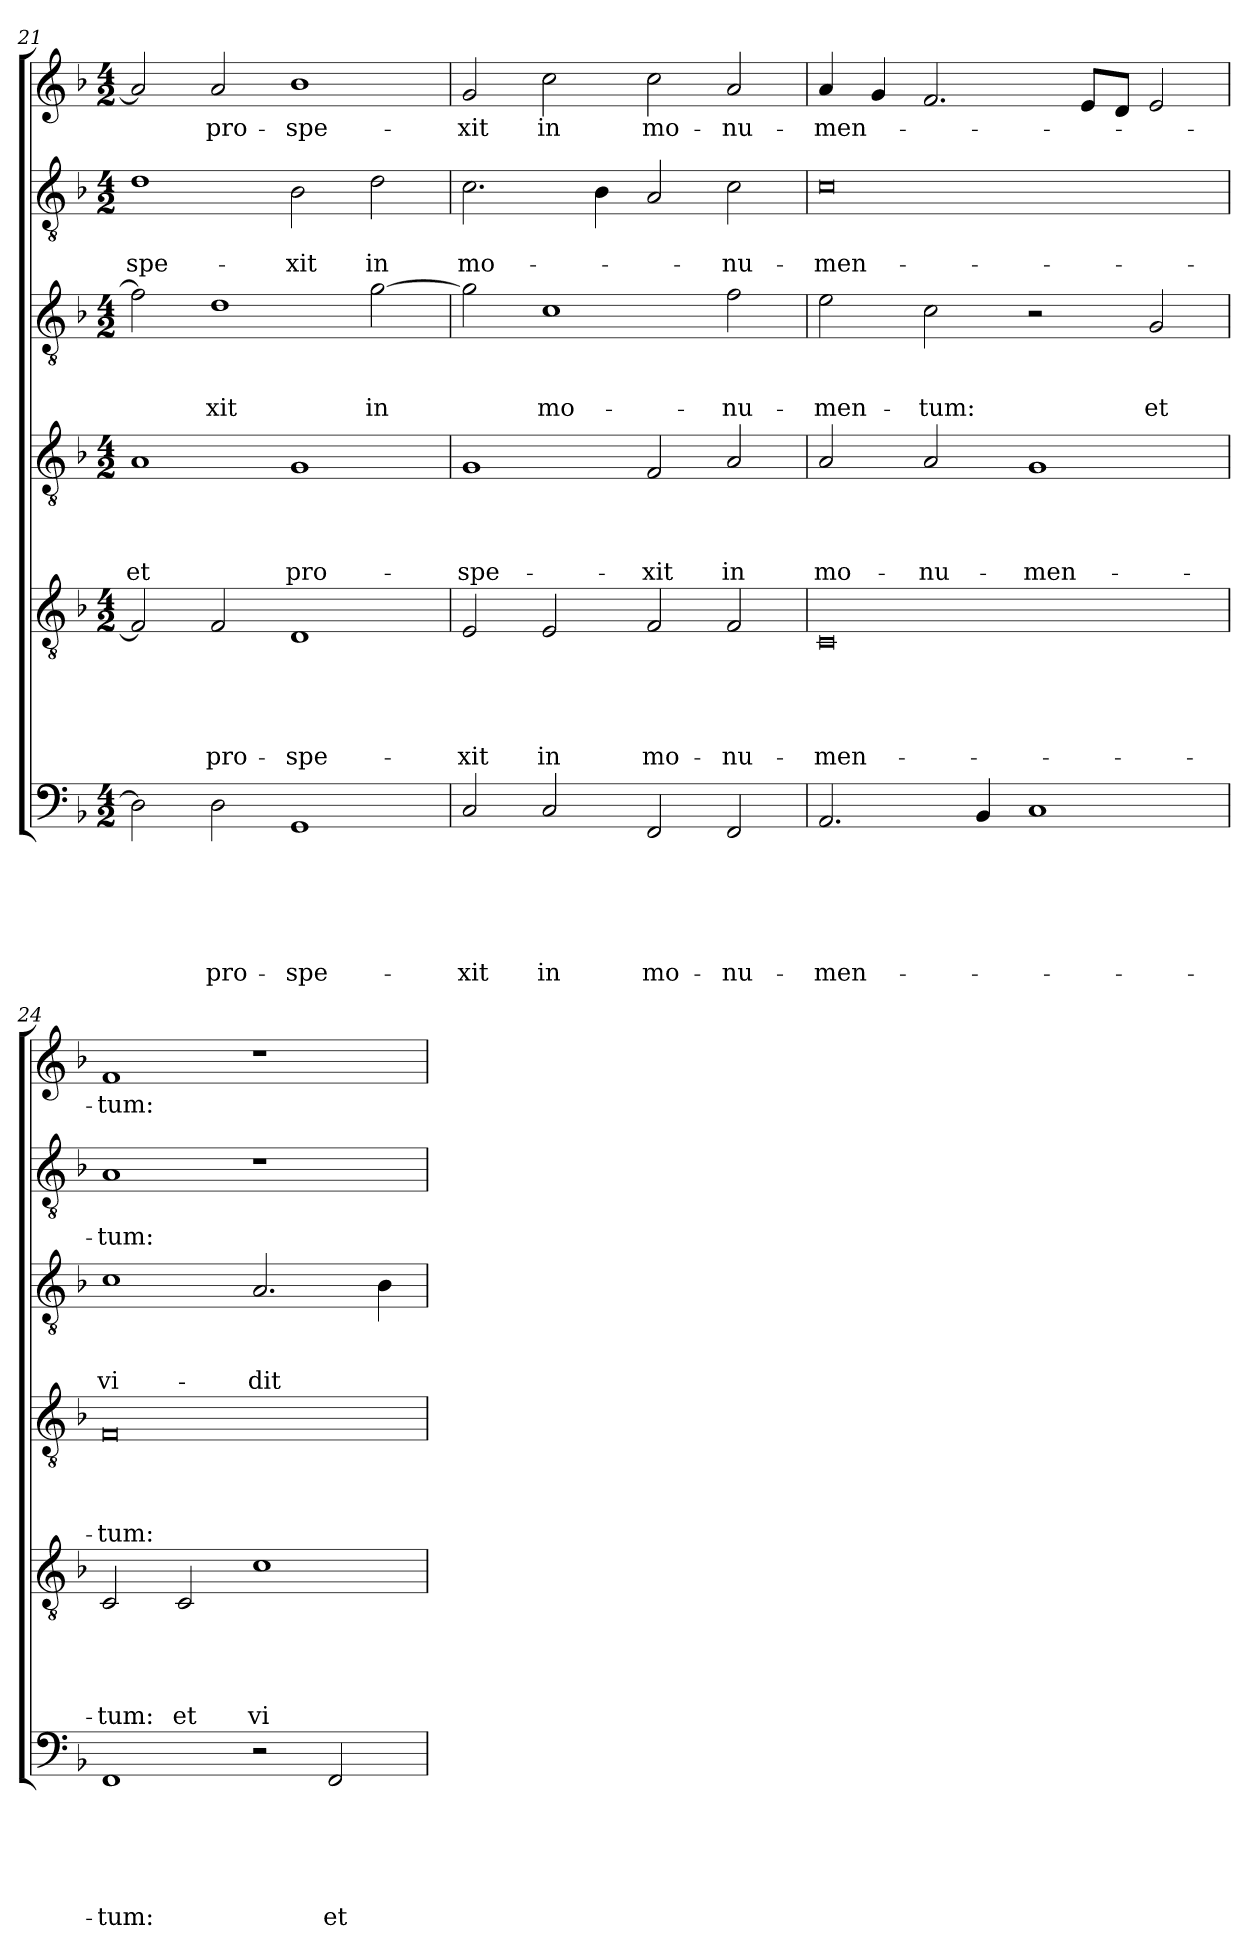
**kern	**text	**text	**text	**text	**text	**text	**kern	**text	**text	**text	**text	**text	**kern	**text	**text	**text	**text	**kern	**text	**text	**text	**kern	**text	**text	**kern	**text
*part6	*part6	*part6	*part6	*part6	*part6	*part6	*part5	*part5	*part5	*part5	*part5	*part5	*part4	*part4	*part4	*part4	*part4	*part3	*part3	*part3	*part3	*part2	*part2	*part2	*part1	*part1
*staff6	*staff6	*staff6	*staff6	*staff6	*staff6	*staff6	*staff5	*staff5	*staff5	*staff5	*staff5	*staff5	*staff4	*staff4	*staff4	*staff4	*staff4	*staff3	*staff3	*staff3	*staff3	*staff2	*staff2	*staff2	*staff1	*staff1
*clefF4	*	*	*	*	*	*	*clefGv2	*	*	*	*	*	*clefGv2	*	*	*	*	*clefGv2	*	*	*	*clefGv2	*	*	*clefG2	*
*k[b-]	*	*	*	*	*	*	*k[b-]	*	*	*	*	*	*k[b-]	*	*	*	*	*k[b-]	*	*	*	*k[b-]	*	*	*k[b-]	*
*F:	*	*	*	*	*	*	*F:	*	*	*	*	*	*F:	*	*	*	*	*F:	*	*	*	*F:	*	*	*F:	*
*M4/2	*	*	*	*	*	*	*M4/2	*	*	*	*	*	*M4/2	*	*	*	*	*M4/2	*	*	*	*M4/2	*	*	*M4/2	*
=21	=21	=21	=21	=21	=21	=21	=21	=21	=21	=21	=21	=21	=21	=21	=21	=21	=21	=21	=21	=21	=21	=21	=21	=21	=21	=21
2D\]	.	.	.	.	.	.	2F/]	.	.	.	.	.	1A	.	.	.	et	2f\]	.	.	.	1d	.	-spe-	2a/]	.
2D\	.	.	.	.	.	pro-	2F/	.	.	.	.	pro-	.	.	.	.	.	1d	.	.	-xit	.	.	.	2a/	pro-
1GG	.	.	.	.	.	-spe-	1D	.	.	.	.	-spe-	1G	.	.	.	pro-	.	.	.	.	2B-\	.	-xit	1b-	-spe-
.	.	.	.	.	.	.	.	.	.	.	.	.	.	.	.	.	.	[2g\	.	.	in	2d\	.	in	.	.
=22	=22	=22	=22	=22	=22	=22	=22	=22	=22	=22	=22	=22	=22	=22	=22	=22	=22	=22	=22	=22	=22	=22	=22	=22	=22	=22
2C/	.	.	.	.	.	-xit	2E/	.	.	.	.	-xit	1G	.	.	.	-spe-	2g\]	.	.	.	2.c\	.	mo-	2g/	-xit
2C/	.	.	.	.	.	in	2E/	.	.	.	.	in	.	.	.	.	.	1c	.	.	mo-	.	.	.	2cc\	in
.	.	.	.	.	.	.	.	.	.	.	.	.	.	.	.	.	.	.	.	.	.	4B-\	.	.	.	.
2FF/	.	.	.	.	.	mo-	2F/	.	.	.	.	mo-	2F/	.	.	.	-xit	.	.	.	.	2A/	.	.	2cc\	mo-
2FF/	.	.	.	.	.	-nu-	2F/	.	.	.	.	-nu-	2A/	.	.	.	in	2f\	.	.	-nu-	2c\	.	-nu-	2a/	-nu-
=23	=23	=23	=23	=23	=23	=23	=23	=23	=23	=23	=23	=23	=23	=23	=23	=23	=23	=23	=23	=23	=23	=23	=23	=23	=23	=23
2.AA/	.	.	.	.	.	-men-	0C	.	.	.	.	-men-	2A/	.	.	.	mo-	2e\	.	.	-men-	0c	.	-men-	4a/	-men-
.	.	.	.	.	.	.	.	.	.	.	.	.	.	.	.	.	.	.	.	.	.	.	.	.	4g/	.
.	.	.	.	.	.	.	.	.	.	.	.	.	2A/	.	.	.	-nu-	2c\	.	.	-tum:	.	.	.	2.f/	.
4BB-/	.	.	.	.	.	.	.	.	.	.	.	.	.	.	.	.	.	.	.	.	.	.	.	.	.	.
1C	.	.	.	.	.	.	.	.	.	.	.	.	1G	.	.	.	-men-	2r	.	.	.	.	.	.	.	.
.	.	.	.	.	.	.	.	.	.	.	.	.	.	.	.	.	.	.	.	.	.	.	.	.	8e/L	.
.	.	.	.	.	.	.	.	.	.	.	.	.	.	.	.	.	.	.	.	.	.	.	.	.	8d/J	.
.	.	.	.	.	.	.	.	.	.	.	.	.	.	.	.	.	.	2G/	.	.	et	.	.	.	2e/	.
=24	=24	=24	=24	=24	=24	=24	=24	=24	=24	=24	=24	=24	=24	=24	=24	=24	=24	=24	=24	=24	=24	=24	=24	=24	=24	=24
1FF	.	.	.	.	.	-tum:	2C/	.	.	.	.	-tum:	0F	.	.	.	-tum:	1c	.	.	vi-	1A	.	-tum:	1f	-tum:
.	.	.	.	.	.	.	2C/	.	.	.	.	et	.	.	.	.	.	.	.	.	.	.	.	.	.	.
2r	.	.	.	.	.	.	1c	.	.	.	.	vi-	.	.	.	.	.	2.A/	.	.	-dit	1r	.	.	1r	.
2FF/	.	.	.	.	.	et	.	.	.	.	.	.	.	.	.	.	.	.	.	.	.	.	.	.	.	.
.	.	.	.	.	.	.	.	.	.	.	.	.	.	.	.	.	.	4B-\	.	.	.	.	.	.	.	.
=	=	=	=	=	=	=	=	=	=	=	=	=	=	=	=	=	=	=	=	=	=	=	=	=	=	=
*-	*-	*-	*-	*-	*-	*-	*-	*-	*-	*-	*-	*-	*-	*-	*-	*-	*-	*-	*-	*-	*-	*-	*-	*-	*-	*-
